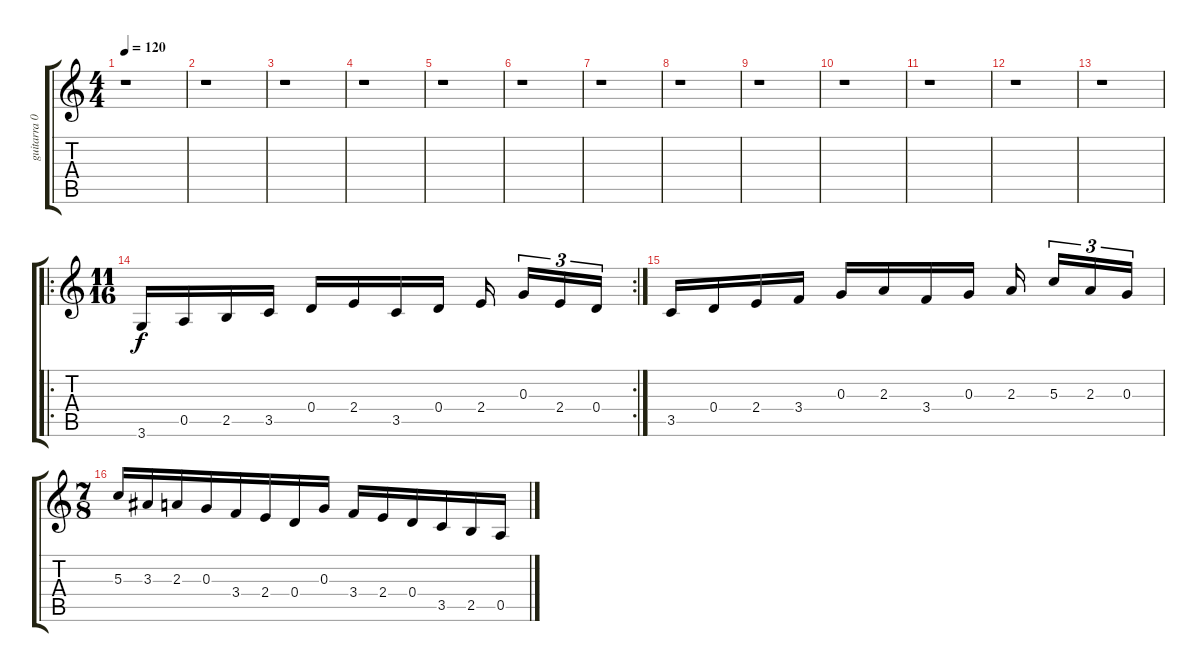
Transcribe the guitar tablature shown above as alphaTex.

\track ("guitarra 01" "guitarra 0") {instrument electricguitarclean}
\staff {score tabs}
\tuning (E4 B3 G3 D3 A2 E2) {hide}
\ts (4 4)
\tempo 120
\clef g2
\ks c
r.1{dy f} |
r.1 |
r.1 |
r.1 |
r.1 |
r.1 |
r.1 |
r.1 |
r.1 |
r.1 |
r.1 |
r.1 |
r.1 |
\ro
\rc 2
\ts (11 16)
3.6.16{volume 12 instrument distortionguitar} 0.5.16 2.5.16 3.5.16 0.4.16 2.4.16 3.5.16 0.4.16 2.4.16 0.3.16{tu (3 2)} 2.4.16{tu (3 2)} 0.4.16{tu (3 2)} |
3.5.16 0.4.16 2.4.16 3.4.16 0.3.16 2.3.16 3.4.16 0.3.16 2.3.16 5.3.16{tu (3 2)} 2.3.16{tu (3 2)} 0.3.16{tu (3 2)} |
\ts (7 8)
5.3.16 3.3.16 2.3.16 0.3.16 3.4.16 2.4.16 0.4.16 0.3.16 3.4.16 2.4.16 0.4.16 3.5.16 2.5.16 0.5.16
